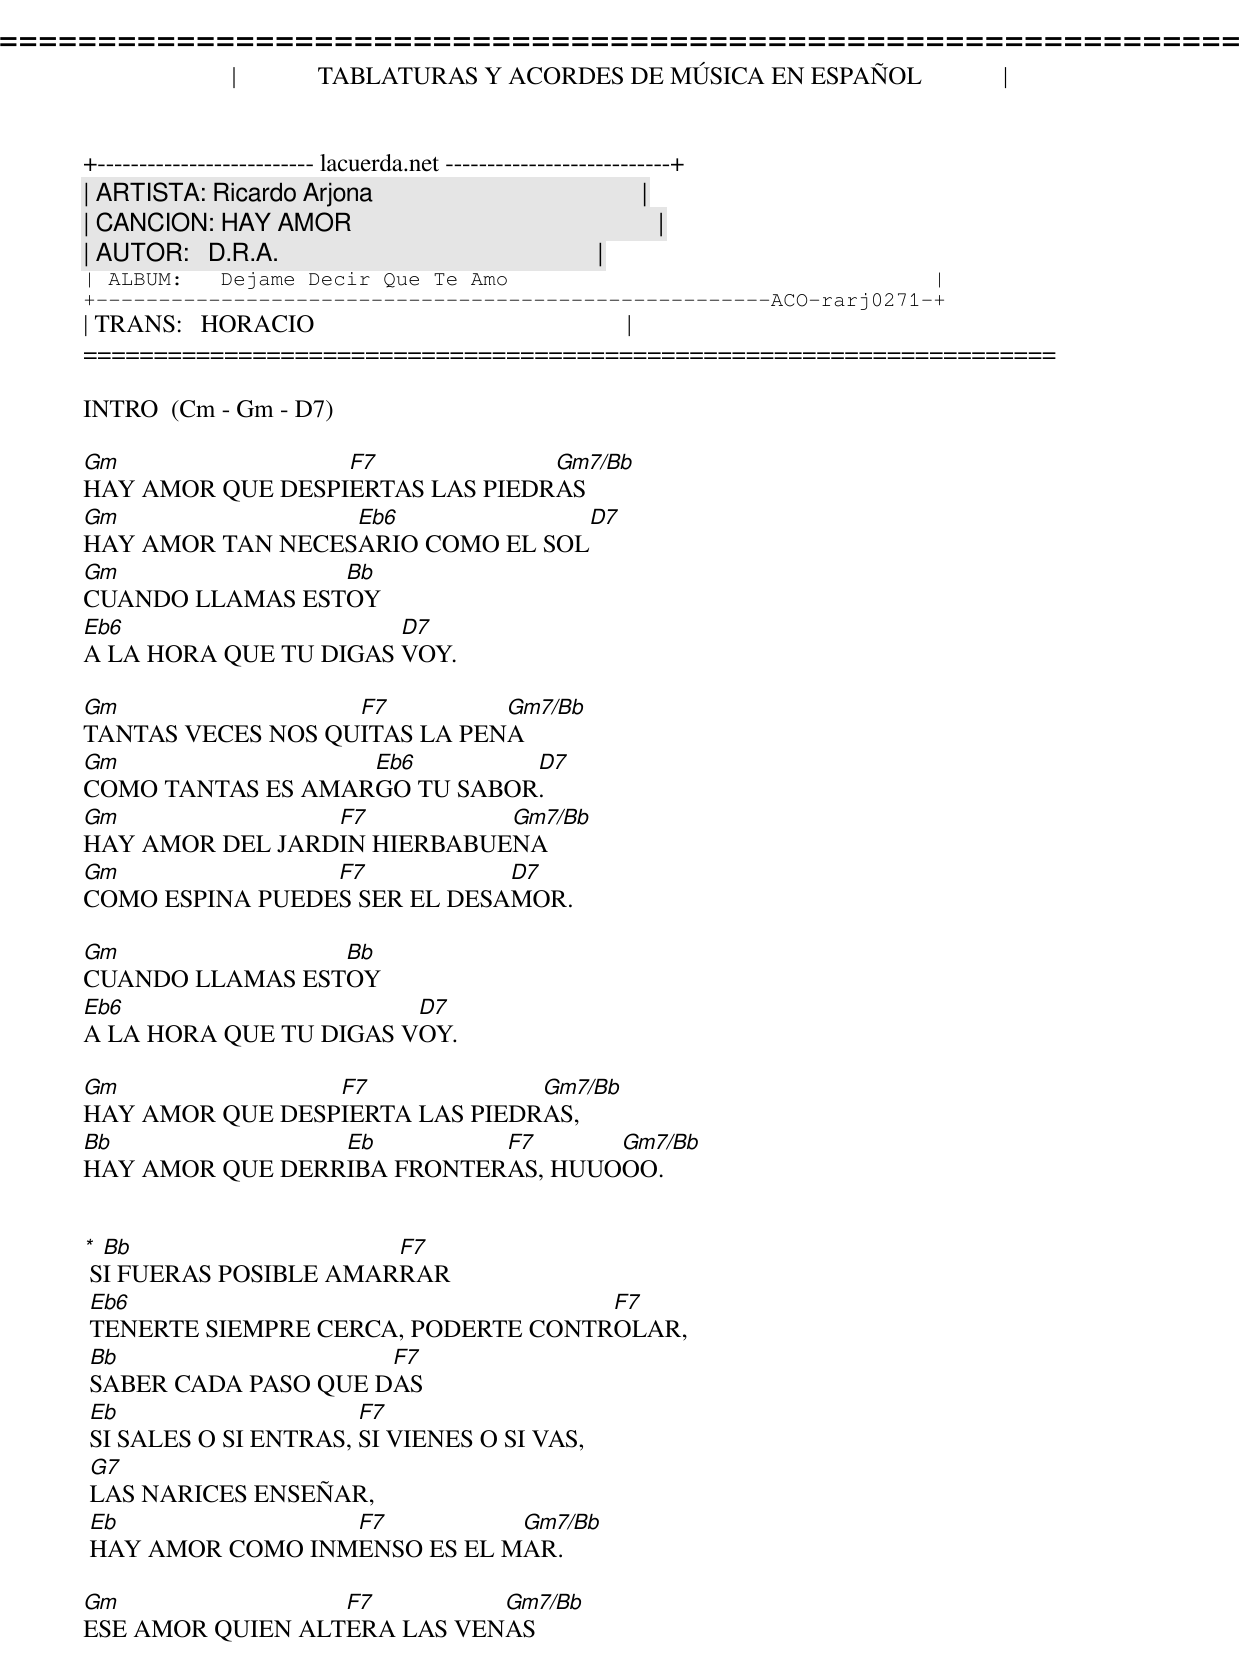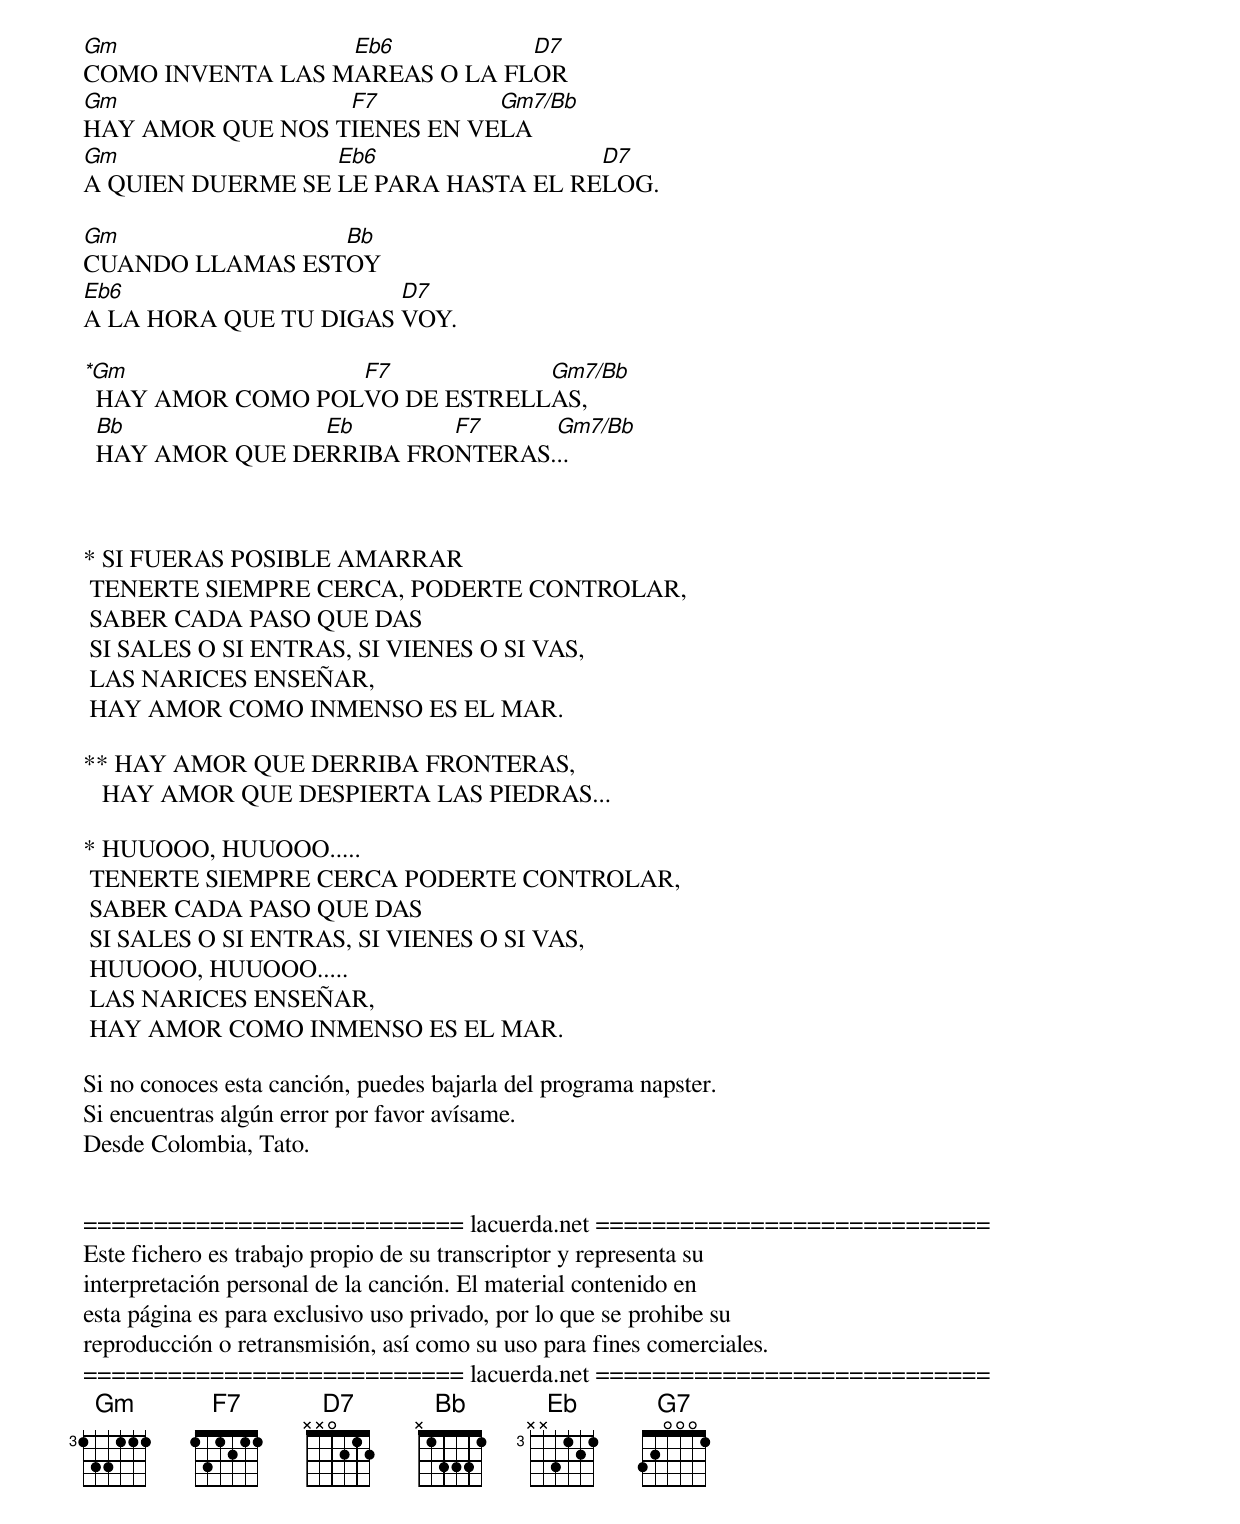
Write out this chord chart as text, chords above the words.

=====================================================================
|             TABLATURAS Y ACORDES DE MÚSICA EN ESPAÑOL             |
+-------------------------- lacuerda.net ---------------------------+
| ARTISTA: Ricardo Arjona                                           |
| CANCION: HAY AMOR                                                 |
| AUTOR:   D.R.A.                                                   |
| ALBUM:   Dejame Decir Que Te Amo                                  |
+------------------------------------------------------ACO-rarj0271-+
| TRANS:   HORACIO                                                  |
=====================================================================

INTRO  (Cm - Gm - D7)

Gm                F7             Gm7/Bb
HAY AMOR QUE DESPIERTAS LAS PIEDRAS
Gm                Eb6             D7
HAY AMOR TAN NECESARIO COMO EL SOL
Gm               Bb
CUANDO LLAMAS ESTOY
Eb6                    D7
A LA HORA QUE TU DIGAS VOY.

Gm                 F7         Gm7/Bb
TANTAS VECES NOS QUITAS LA PENA
Gm                 Eb6        D7
COMO TANTAS ES AMARGO TU SABOR.
Gm               F7          Gm7/Bb
HAY AMOR DEL JARDIN HIERBABUENA
Gm               F7           D7
COMO ESPINA PUEDES SER EL DESAMOR.

Gm               Bb
CUANDO LLAMAS ESTOY
Eb6                     D7
A LA HORA QUE TU DIGAS VOY.

Gm               F7             Gm7/Bb
HAY AMOR QUE DESPIERTA LAS PIEDRAS,
Bb               Eb         F7      Gm7/Bb
HAY AMOR QUE DERRIBA FRONTERAS, HUUOOO.


* Bb                   F7
 SI FUERAS POSIBLE AMARRAR
 Eb6                                 F7
 TENERTE SIEMPRE CERCA, PODERTE CONTROLAR,
 Bb                   F7
 SABER CADA PASO QUE DAS
 Eb                    F7
 SI SALES O SI ENTRAS, SI VIENES O SI VAS,
 G7
 LAS NARICES ENSEÑAR,
 Eb               F7          Gm7/Bb
 HAY AMOR COMO INMENSO ES EL MAR.

Gm                F7         Gm7/Bb
ESE AMOR QUIEN ALTERA LAS VENAS
Gm                Eb6          D7
COMO INVENTA LAS MAREAS O LA FLOR
Gm                F7         Gm7/Bb
HAY AMOR QUE NOS TIENES EN VELA
Gm                Eb6                D7
A QUIEN DUERME SE LE PARA HASTA EL RELOG.

Gm               Bb
CUANDO LLAMAS ESTOY
Eb6                    D7
A LA HORA QUE TU DIGAS VOY.

**Gm               F7           Gm7/Bb
  HAY AMOR COMO POLVO DE ESTRELLAS,
  Bb             Eb       F7     Gm7/Bb
  HAY AMOR QUE DERRIBA FRONTERAS...



* SI FUERAS POSIBLE AMARRAR
 TENERTE SIEMPRE CERCA, PODERTE CONTROLAR,
 SABER CADA PASO QUE DAS
 SI SALES O SI ENTRAS, SI VIENES O SI VAS,
 LAS NARICES ENSEÑAR,
 HAY AMOR COMO INMENSO ES EL MAR.

** HAY AMOR QUE DERRIBA FRONTERAS,
   HAY AMOR QUE DESPIERTA LAS PIEDRAS...

* HUUOOO, HUUOOO.....
 TENERTE SIEMPRE CERCA PODERTE CONTROLAR,
 SABER CADA PASO QUE DAS
 SI SALES O SI ENTRAS, SI VIENES O SI VAS,
 HUUOOO, HUUOOO.....
 LAS NARICES ENSEÑAR,
 HAY AMOR COMO INMENSO ES EL MAR.

Si no conoces esta canción, puedes bajarla del programa napster.
Si encuentras algún error por favor avísame.
Desde Colombia, Tato.


=========================== lacuerda.net ============================
Este fichero es trabajo propio de su transcriptor y representa su
interpretación personal de la canción. El material contenido en
esta página es para exclusivo uso privado, por lo que se prohibe su
reproducción o retransmisión, así como su uso para fines comerciales.
=========================== lacuerda.net ============================
